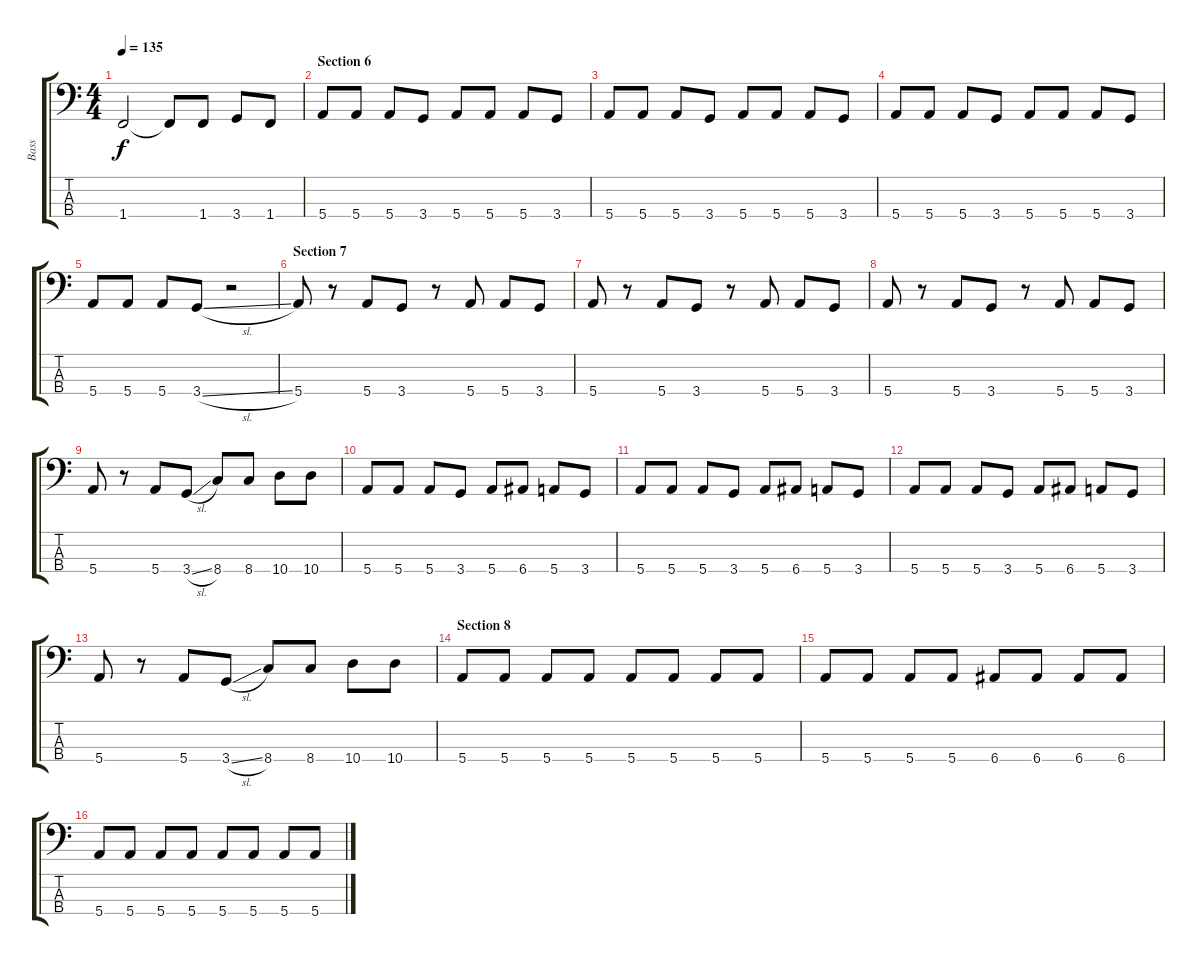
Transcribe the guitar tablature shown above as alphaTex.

\track ("Bass" "Bass") {instrument slapbass1}
\staff {score tabs}
\tuning (G2 D2 A1 E1) {hide}
\ts (4 4)
\tempo 135
\clef f4
\ks c
1.4.2{dy f} 1.4{t}.8 1.4.8 3.4.8 1.4.8 |
\section ("" "Section 6")
5.4.8 5.4.8 5.4.8 3.4.8 5.4.8 5.4.8 5.4.8 3.4.8 |
5.4.8 5.4.8 5.4.8 3.4.8 5.4.8 5.4.8 5.4.8 3.4.8 |
5.4.8 5.4.8 5.4.8 3.4.8 5.4.8 5.4.8 5.4.8 3.4.8 |
5.4.8 5.4.8 5.4.8 3.4{sl}.8 r.2 |
\section ("" "Section 7")
5.4.8 r.8 5.4.8 3.4.8 r.8 5.4.8 5.4.8 3.4.8 |
5.4.8 r.8 5.4.8 3.4.8 r.8 5.4.8 5.4.8 3.4.8 |
5.4.8 r.8 5.4.8 3.4.8 r.8 5.4.8 5.4.8 3.4.8 |
5.4.8 r.8 5.4.8 3.4{sl}.8 8.4.8 8.4.8 10.4.8 10.4.8 |
5.4.8 5.4.8 5.4.8 3.4.8 5.4.8 6.4.8 5.4.8 3.4.8 |
5.4.8 5.4.8 5.4.8 3.4.8 5.4.8 6.4.8 5.4.8 3.4.8 |
5.4.8 5.4.8 5.4.8 3.4.8 5.4.8 6.4.8 5.4.8 3.4.8 |
5.4.8 r.8 5.4.8 3.4{sl}.8 8.4.8 8.4.8 10.4.8 10.4.8 |
\section ("" "Section 8")
5.4.8 5.4.8 5.4.8 5.4.8 5.4.8 5.4.8 5.4.8 5.4.8 |
5.4.8 5.4.8 5.4.8 5.4.8 6.4.8 6.4.8 6.4.8 6.4.8 |
5.4.8 5.4.8 5.4.8 5.4.8 5.4.8 5.4.8 5.4.8 5.4.8
